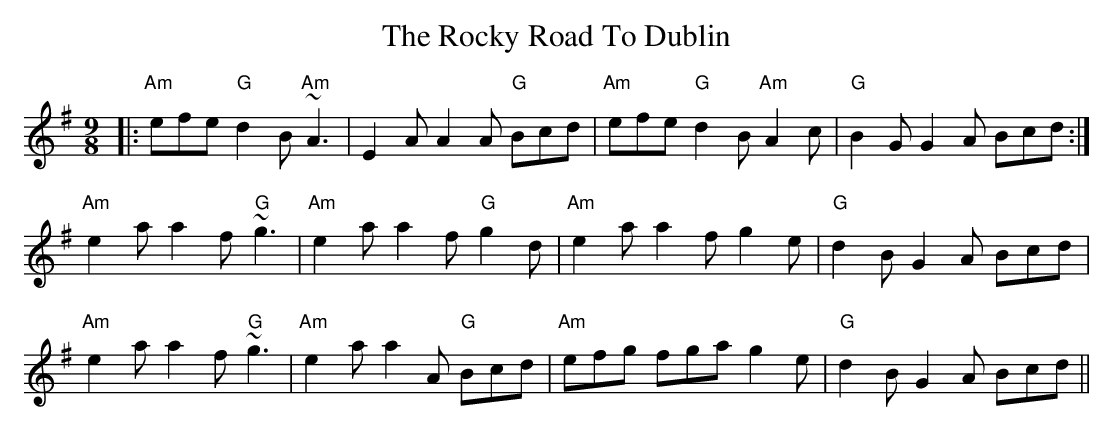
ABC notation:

X:1
T: The Rocky Road To Dublin
M: 9/8
L: 1/8
K: Ador
|: "Am"efe "G"d2B "Am"~A3| E2A A2A "G"Bcd| "Am"efe "G"d2B "Am"A2c| "G"B2G G2A Bcd:|
"Am"e2a a2f "G"~g3| "Am"e2a a2f "G"g2d| "Am"e2a a2f g2e| "G"d2B G2A Bcd|
"Am"e2a a2f "G"~g3| "Am"e2a a2A "G"Bcd| "Am"efg fga g2e| "G"d2B G2A Bcd||
